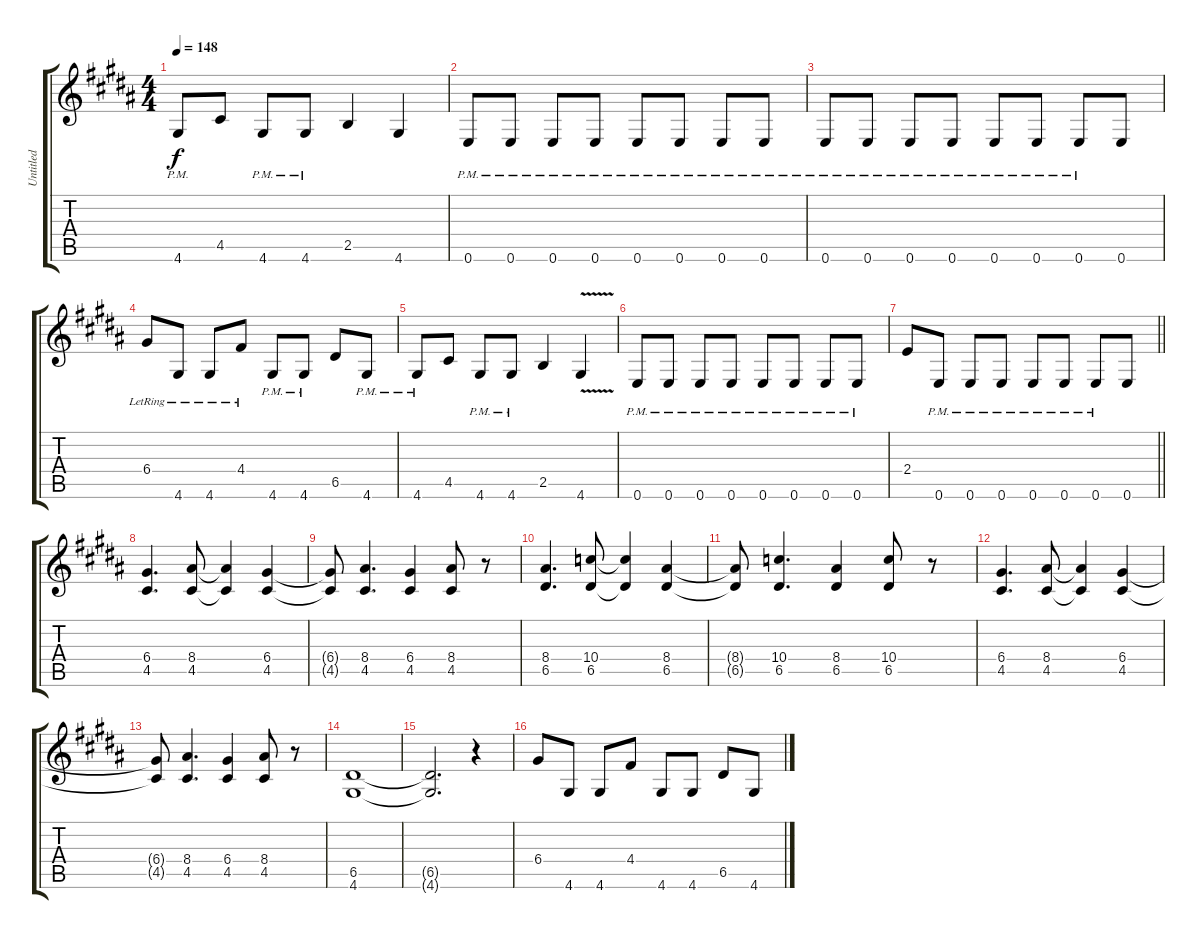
\track ("Untitled" "Untitled") {instrument distortionguitar}
\staff {score tabs}
\tuning (E4 B3 G3 D3 A2 E2) {hide}
\ts (4 4)
\tempo 148
\clef g2
\ks g#minor
4.6{pm}.8{dy f} 4.5.8 4.6{pm}.8 4.6{pm}.8 2.5.4 4.6.4 |
0.6{pm}.8 0.6{pm}.8 0.6{pm}.8 0.6{pm}.8 0.6{pm}.8 0.6{pm}.8 0.6{pm}.8 0.6{pm}.8 |
0.6{pm}.8 0.6{pm}.8 0.6{pm}.8 0.6{pm}.8 0.6{pm}.8 0.6{pm}.8 0.6{pm}.8 0.6.8 |
\ks b
6.4{lr}.8 4.6{lr}.8 4.6{lr}.8 4.4{lr}.8 4.6{pm}.8 4.6{pm}.8 6.5.8 4.6{pm}.8 |
\ks g#minor
4.6{pm}.8 4.5.8 4.6{pm}.8 4.6{pm}.8 2.5.4 4.6{v}.4 |
0.6{pm}.8 0.6{pm}.8 0.6{pm}.8 0.6{pm}.8 0.6{pm}.8 0.6{pm}.8 0.6{pm}.8 0.6{pm}.8 |
\barLineRight lightlight
2.4.8 0.6{pm}.8 0.6{pm}.8 0.6{pm}.8 0.6{pm}.8 0.6{pm}.8 0.6{pm}.8 0.6.8 |
\ks b
(6.4 4.5).4{d} (8.4 4.5).8 (8.4{t} 4.5{t}).4 (6.4 4.5).4 |
\ks g#minor
(6.4{t} 4.5{t}).8 (8.4 4.5).4{d} (6.4 4.5).4 (8.4 4.5).8 r.8 |
(8.4 6.5).4{d} (10.4 6.5).8 (10.4{t} 6.5{t}).4 (8.4 6.5).4 |
(8.4{t} 6.5{t}).8 (10.4 6.5).4{d} (8.4 6.5).4 (10.4 6.5).8 r.8 |
\ks b
(6.4 4.5).4{d} (8.4 4.5).8 (8.4{t} 4.5{t}).4 (6.4 4.5).4 |
\ks g#minor
(6.4{t} 4.5{t}).8 (8.4 4.5).4{d} (6.4 4.5).4 (8.4 4.5).8 r.8 |
(6.5 4.6).1 |
(6.5{t} 4.6{t}).2{d} r.4 |
\ks b
6.4.8 4.6.8 4.6.8 4.4.8 4.6.8 4.6.8 6.5.8 4.6.8
